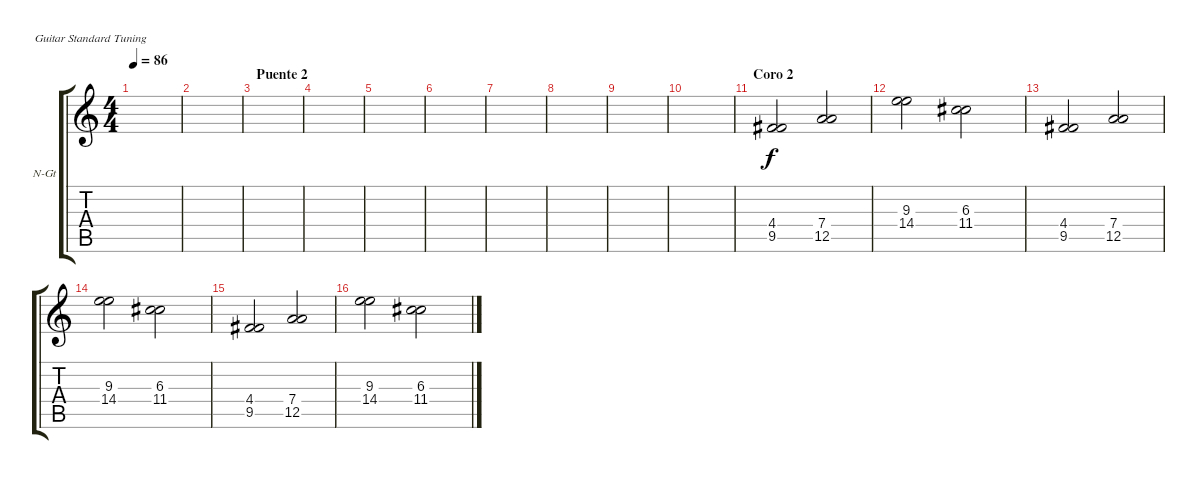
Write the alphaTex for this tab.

\defaultSystemsLayout 4
\bracketExtendMode groupsimilarinstruments
\firstSystemTrackNameOrientation horizontal
\otherSystemsTrackNameOrientation horizontal
\track ("Violin" "N-Gt") {instrument acousticguitarnylon}
\staff {score tabs}
\tuning (E4 B3 G3 D3 A2 E2)
\ts (4 4)
\tempo 86
\clef g2
\ks c
|
|
\section ("" "Puente 2")
|
|
|
|
|
|
|
|
\section ("" "Coro 2")
(4.4 9.5).2 (7.4 12.5).2 |
(9.3 14.4).2 (6.3 11.4).2 |
(4.4 9.5).2 (7.4 12.5).2 |
(9.3 14.4).2 (6.3 11.4).2 |
(4.4 9.5).2 (7.4 12.5).2 |
(9.3 14.4).2 (6.3 11.4).2
